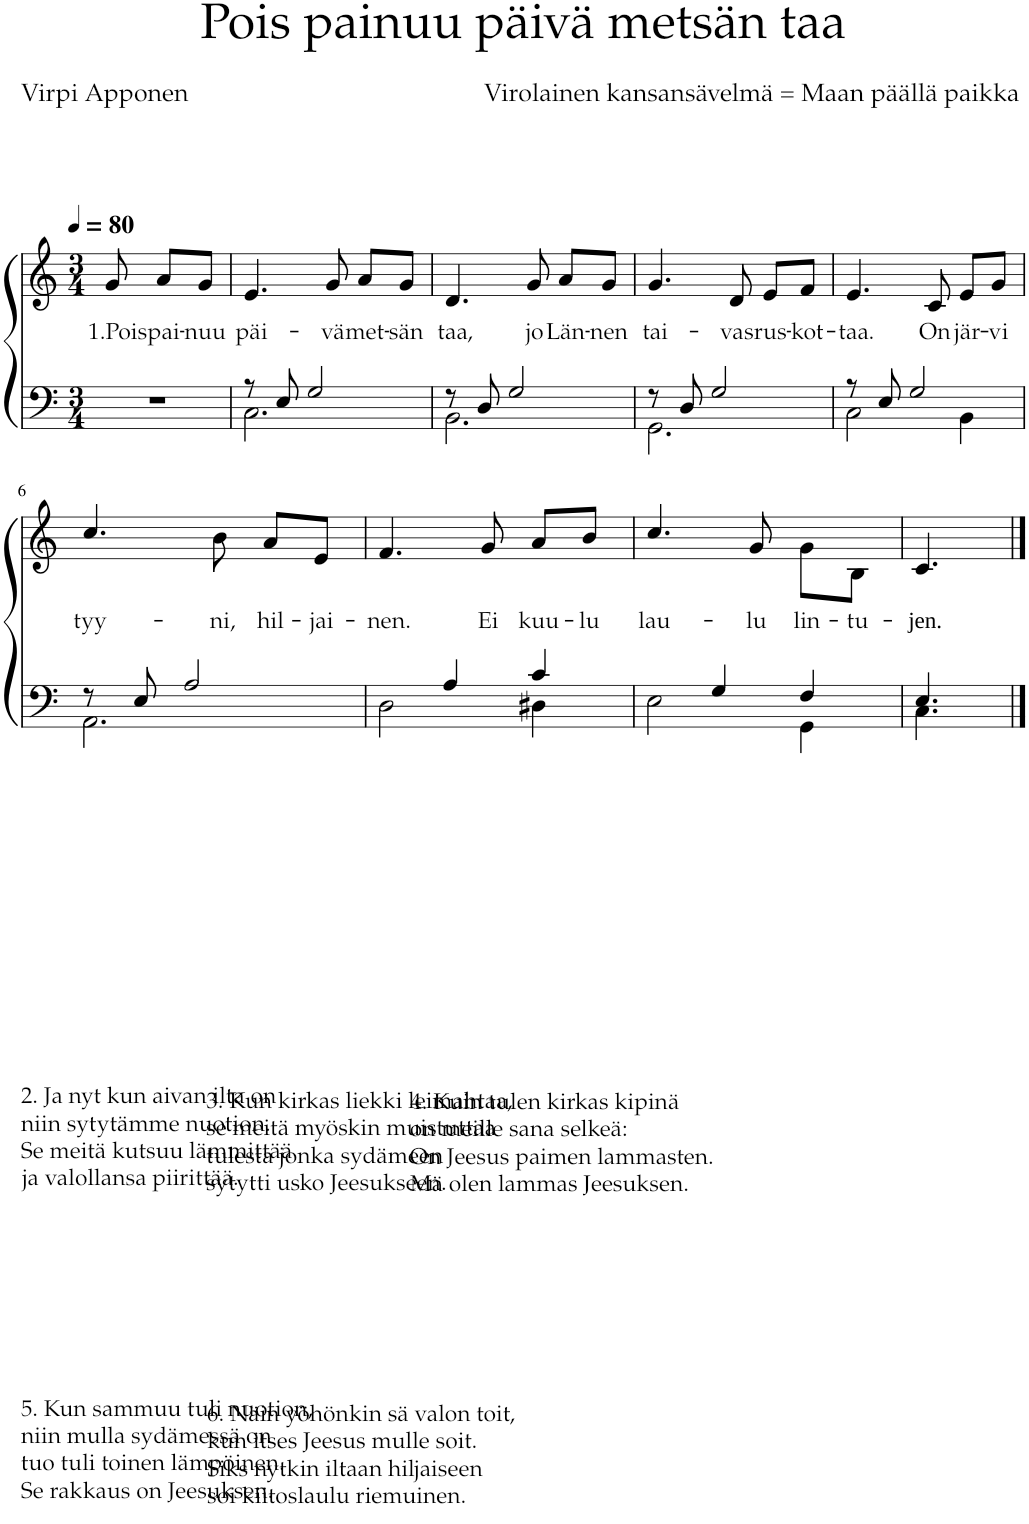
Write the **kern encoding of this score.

**kern	**kern	**text
*part2	*part1	*part1
*staff2	*staff1	*staff1
*I"Piano	*	*
*I'Pno	*	*
*clefF4	*clefG2	*
*k[]	*k[]	*
*M3/4	*M3/4	*
*MM80	*MM80	*
=1	=1	=1
!	!	!LO:LY:b
2.r	8g/	1.Pois
!	!	!LO:LY:b
.	8a/L	pai-
!	!	!LO:LY:b
.	8g/J	-nuu
.	4.ryy	.
=2	=2	=2
*^	*	*
!	!	!	!LO:LY:b
8r	2.C\	4.e/	päi-
8E/	.	.	.
2G/	.	.	.
!	!	!	!LO:LY:b
.	.	8g/	-vä
!	!	!	!LO:LY:b
.	.	8a/L	met-
!	!	!	!LO:LY:b
.	.	8g/J	-sän
=3	=3	=3	=3
!	!	!	!LO:LY:b
8r	2.BB\	4.d/	taa,
8D/	.	.	.
2G/	.	.	.
!	!	!	!LO:LY:b
.	.	8g/	jo
!	!	!	!LO:LY:b
.	.	8a/L	Län-
!	!	!	!LO:LY:b
.	.	8g/J	-nen
=4	=4	=4	=4
!	!	!	!LO:LY:b
8r	2.GG\	4.g/	tai-
8D/	.	.	.
2G/	.	.	.
!	!	!	!LO:LY:b
.	.	8d/	-vas
!	!	!	!LO:LY:b
.	.	8e/L	rus-
!	!	!	!LO:LY:b
.	.	8f/J	-kot-
=5	=5	=5	=5
!	!	!	!LO:LY:b
8r	2C\	4.e/	-taa.
8E/	.	.	.
2G/	.	.	.
!	!	!	!LO:LY:b
.	.	8c/	On
!	!	!	!LO:LY:b
.	4BB\	8e/L	jär-
!	!	!	!LO:LY:b
.	.	8g/J	-vi
!!LO:LB:g=z
=6	=6	=6	=6
!	!	!	!LO:LY:b
8r	2.AA\	4.cc/	tyy-
8E/	.	.	.
2A/	.	.	.
!	!	!	!LO:LY:b
.	.	8b\	-ni,
!	!	!	!LO:LY:b
.	.	8a/L	hil-
!	!	!	!LO:LY:b
.	.	8e/J	-jai-
=7	=7	=7	=7
!	!	!	!LO:LY:b
4ryy	2D\	4.f/	-nen.
4A/	.	.	.
!	!	!	!LO:LY:b
.	.	8g/	Ei
!	!	!	!LO:LY:b
4c/	4D#X\	8a/L	kuu-
!	!	!	!LO:LY:b
.	.	8b/J	-lu
=8	=8	=8	=8
!	!	!	!LO:LY:b
4ryy	2E\	4.cc/	lau-
4G/	.	.	.
!	!	!	!LO:LY:b
.	.	8g/	-lu
!	!	!	!LO:LY:b
4F/	4GG\	8g\L	lin-
!	!	!	!LO:LY:b
.	.	8B\J	-tu-
=9	=9	=9	=9
!	!	!	!LO:LY:b
4.E/	4.C\	4.c/	-jen.
*v	*v	*	*
==	==	==
*-	*-	*-
